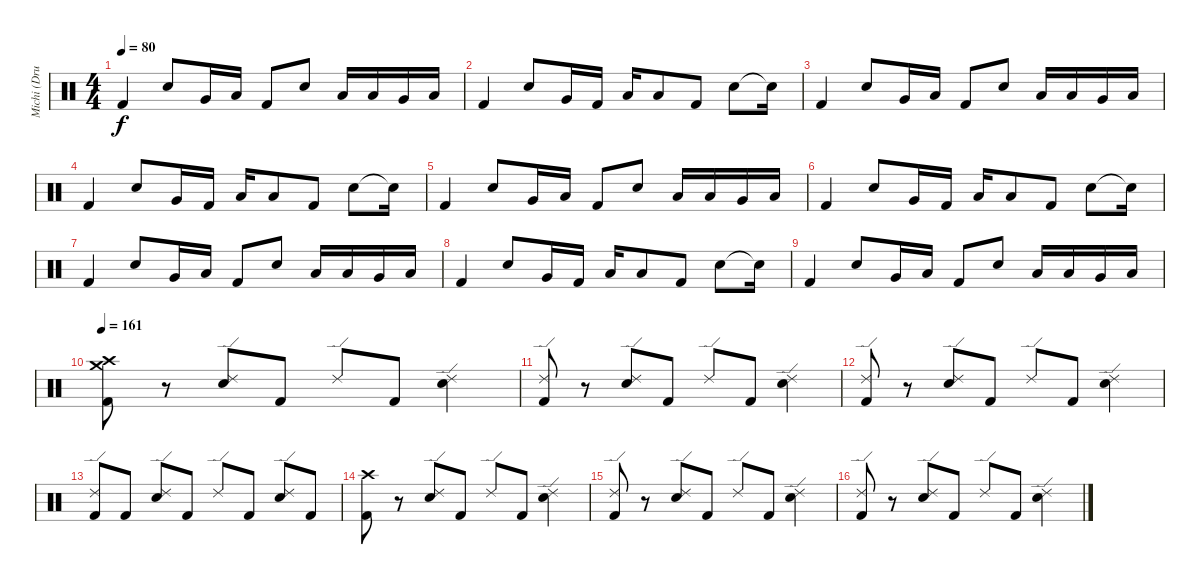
\track ("Michi (Drums)" "Michi (Dru") {instrument percussion}
\staff {score}
\articulation defaults
\ts (4 4)
\tempo 80
\clef neutral
\ks c "Kick (hit) 2".4{dy f} "Snare (hit) 2".8 "Very Low Tom (hit)".16 "Low Floor Tom (hit)".16 "Kick (hit) 2".8 "Snare (hit) 2".8 "Low Tom (hit)".16 "Low Tom (hit)".16 "Very Low Tom (hit)".16 "Low Floor Tom (hit)".16
|
"Kick (hit) 2".4 "Snare (hit) 2".8 "Very Low Tom (hit)".16 "Kick (hit) 2".16 "Low Floor Tom (hit)".16 "Low Floor Tom (hit)".8 "Kick (hit) 2".8 "Snare (hit) 2".8 "Snare (hit) 2"{t}.16 |
"Kick (hit) 2".4 "Snare (hit) 2".8 "Very Low Tom (hit)".16 "Low Floor Tom (hit)".16 "Kick (hit) 2".8 "Snare (hit) 2".8 "Low Tom (hit)".16 "Low Tom (hit)".16 "Very Low Tom (hit)".16 "Low Floor Tom (hit)".16 |
"Kick (hit) 2".4 "Snare (hit) 2".8 "Very Low Tom (hit)".16 "Kick (hit) 2".16 "Low Floor Tom (hit)".16 "Low Floor Tom (hit)".8 "Kick (hit) 2".8 "Snare (hit) 2".8 "Snare (hit) 2"{t}.16 |
"Kick (hit) 2".4 "Snare (hit) 2".8 "Very Low Tom (hit)".16 "Low Floor Tom (hit)".16 "Kick (hit) 2".8 "Snare (hit) 2".8 "Low Tom (hit)".16 "Low Tom (hit)".16 "Very Low Tom (hit)".16 "Low Floor Tom (hit)".16 |
"Kick (hit) 2".4 "Snare (hit) 2".8 "Very Low Tom (hit)".16 "Kick (hit) 2".16 "Low Floor Tom (hit)".16 "Low Floor Tom (hit)".8 "Kick (hit) 2".8 "Snare (hit) 2".8 "Snare (hit) 2"{t}.16 |
"Kick (hit) 2".4 "Snare (hit) 2".8 "Very Low Tom (hit)".16 "Low Floor Tom (hit)".16 "Kick (hit) 2".8 "Snare (hit) 2".8 "Low Tom (hit)".16 "Low Tom (hit)".16 "Very Low Tom (hit)".16 "Low Floor Tom (hit)".16 |
"Kick (hit) 2".4 "Snare (hit) 2".8 "Very Low Tom (hit)".16 "Kick (hit) 2".16 "Low Floor Tom (hit)".16 "Low Floor Tom (hit)".8 "Kick (hit) 2".8 "Snare (hit) 2".8 "Snare (hit) 2"{t}.16 |
"Kick (hit) 2".4 "Snare (hit) 2".8 "Very Low Tom (hit)".16 "Low Floor Tom (hit)".16 "Kick (hit) 2".8 "Snare (hit) 2".8 "Low Tom (hit)".16 "Low Tom (hit)".16 "Very Low Tom (hit)".16 "Low Floor Tom (hit)".16 |
\tempo 161
("Crash medium (hit)" "Crash high (hit)" "Kick (hit) 2").8 r.8 ("Ride (edge) 2" "Electric Snare (hit)").8 "Kick (hit) 2".8 "Ride (edge) 2".8 "Kick (hit) 2".8 ("Ride (edge) 2" "Electric Snare (hit)").4 |
("Ride (edge) 2" "Kick (hit) 2").8 r.8 ("Ride (edge) 2" "Electric Snare (hit)").8 "Kick (hit) 2".8 "Ride (edge) 2".8 "Kick (hit) 2".8 ("Ride (edge) 2" "Electric Snare (hit)").4 |
("Ride (edge) 2" "Kick (hit) 2").8 r.8 ("Ride (edge) 2" "Electric Snare (hit)").8 "Kick (hit) 2".8 "Ride (edge) 2".8 "Kick (hit) 2".8 ("Ride (edge) 2" "Electric Snare (hit)").4 |
("Ride (edge) 2" "Kick (hit) 2").8 "Kick (hit) 2".8 ("Ride (edge) 2" "Electric Snare (hit)").8 "Kick (hit) 2".8 "Ride (edge) 2".8 "Kick (hit) 2".8 ("Ride (edge) 2" "Electric Snare (hit)").8 "Kick (hit) 2".8 |
("Crash high (hit)" "Kick (hit) 2").8 r.8 ("Ride (edge) 2" "Electric Snare (hit)").8 "Kick (hit) 2".8 "Ride (edge) 2".8 "Kick (hit) 2".8 ("Ride (edge) 2" "Electric Snare (hit)").4 |
("Ride (edge) 2" "Kick (hit) 2").8 r.8 ("Ride (edge) 2" "Electric Snare (hit)").8 "Kick (hit) 2".8 "Ride (edge) 2".8 "Kick (hit) 2".8 ("Ride (edge) 2" "Electric Snare (hit)").4 |
("Ride (edge) 2" "Kick (hit) 2").8 r.8 ("Ride (edge) 2" "Electric Snare (hit)").8 "Kick (hit) 2".8 "Ride (edge) 2".8 "Kick (hit) 2".8 ("Ride (edge) 2" "Electric Snare (hit)").4
